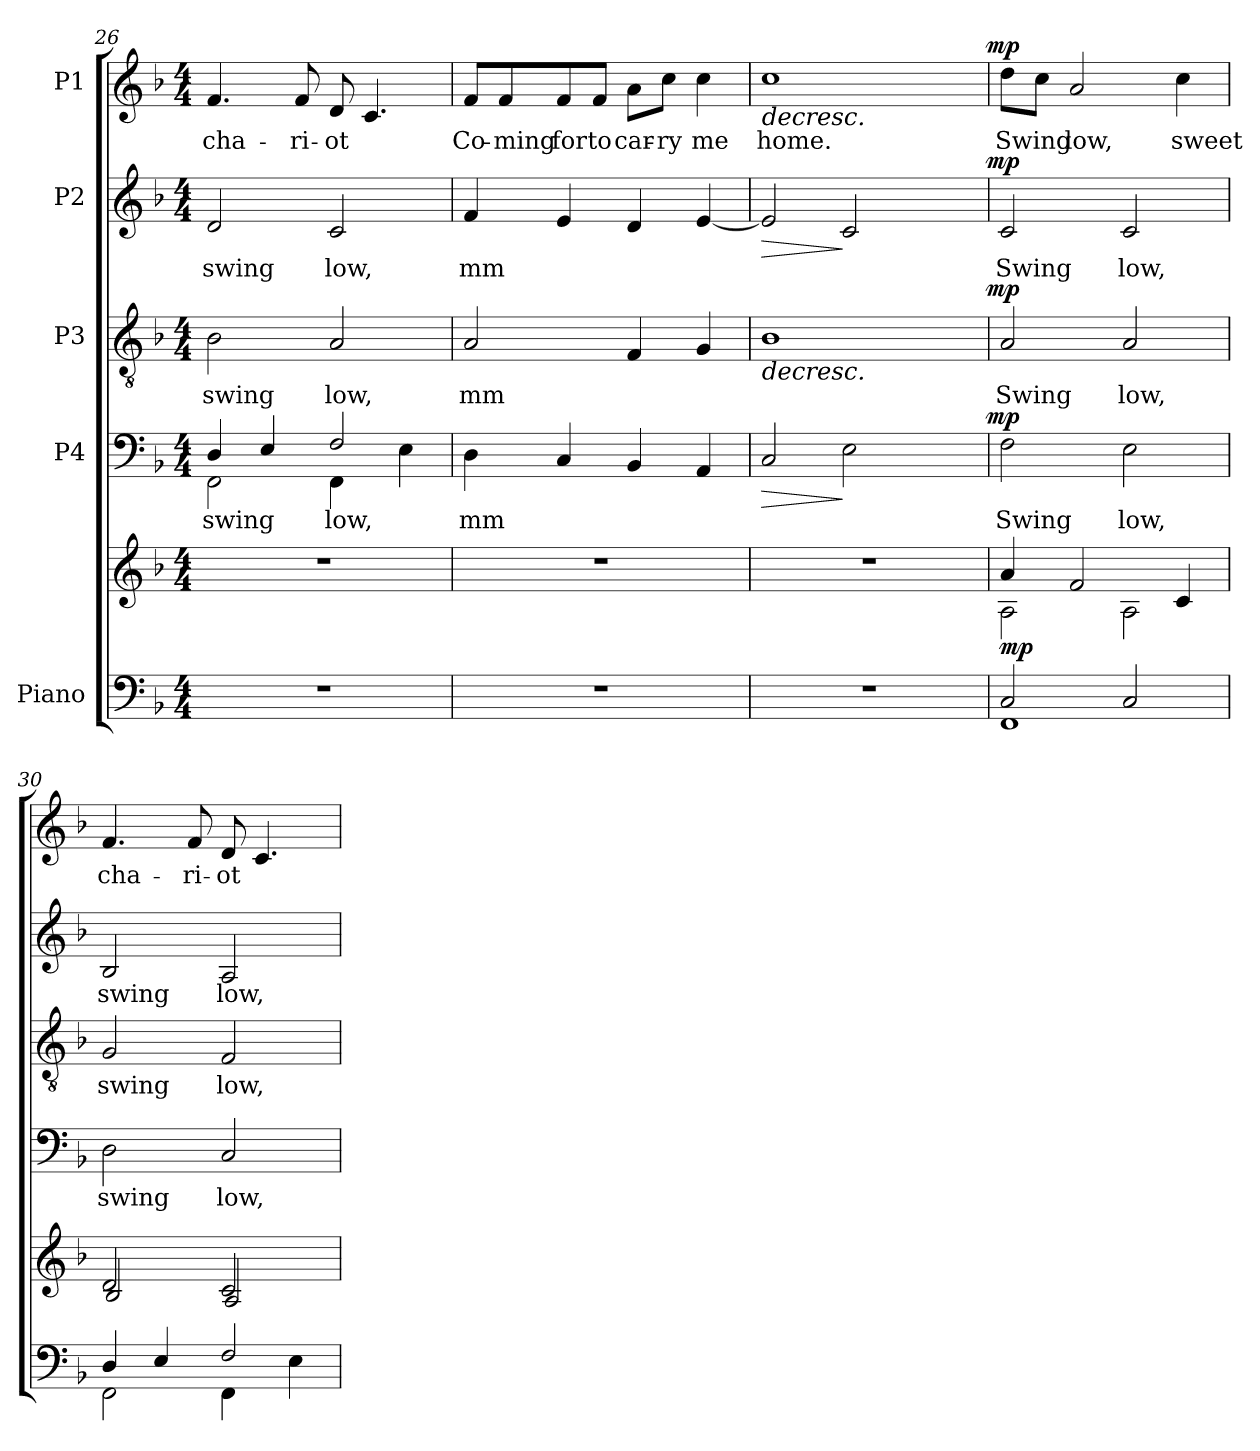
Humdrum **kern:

**kern	**kern	**dynam	**kern	**text	**dynam	**kern	**text	**dynam	**kern	**text	**dynam	**kern	**text	**dynam
*part5	*part5	*part5	*part4	*part4	*part4	*part3	*part3	*part3	*part2	*part2	*part2	*part1	*part1	*part1
*staff6	*staff5	*staff5/6	*staff4	*staff4	*staff4	*staff3	*staff3	*staff3	*staff2	*staff2	*staff2	*staff1	*staff1	*staff1
*I"Piano	*	*	*I"P4	*	*	*I"P3	*	*	*I"P2	*	*	*I"P1	*	*
*clefF4	*clefG2	*	*clefF4	*	*	*clefGv2	*	*	*clefG2	*	*	*clefG2	*	*
*	*	*	*	*	*	*ITrd7c12	*	*	*	*	*	*	*	*
*k[b-]	*k[b-]	*	*k[b-]	*	*	*k[b-]	*	*	*k[b-]	*	*	*k[b-]	*	*
*F:	*F:	*	*F:	*	*	*F:	*	*	*F:	*	*	*F:	*	*
*M4/4	*M4/4	*	*M4/4	*	*	*M4/4	*	*	*M4/4	*	*	*M4/4	*	*
=26	=26	=26	=26	=26	=26	=26	=26	=26	=26	=26	=26	=26	=26	=26
!	!	!	!	!LO:LY:b:color=#000000	!	!	!	!	!	!	!	!	!	!
*	*	*	*^	*	*	*	*	*	*	*	*	*	*	*
!	!	!	!	!	!	!	!	!LO:LY:b:color=#000000	!	!	!	!	!	!	!
!	!	!	!	!	!	!	!	!	!	!	!LO:LY:b:color=#000000	!	!	!	!
!	!	!	!	!	!	!	!	!	!	!	!	!	!	!LO:LY:b:color=#000000	!
1r	1r	.	4Di/	2FFi\	swing	.	2BB-i\	swing	.	2di/	swing	.	4.fi/	cha-	.
.	.	.	4Ei/	.	.	.	.	.	.	.	.	.	.	.	.
!	!	!	!	!	!	!	!	!	!	!	!	!	!	!LO:LY:b:color=#000000	!
.	.	.	.	.	.	.	.	.	.	.	.	.	8fi/	-ri-	.
!	!	!	!	!	!LO:LY:b:color=#000000	!	!	!	!	!	!	!	!	!	!
!	!	!	!	!	!	!	!	!LO:LY:b:color=#000000	!	!	!	!	!	!	!
!	!	!	!	!	!	!	!	!	!	!	!LO:LY:b:color=#000000	!	!	!	!
!	!	!	!	!	!	!	!	!	!	!	!	!	!	!LO:LY:b:color=#000000	!
.	.	.	2Fi/	4FFi\	low,	.	2AAi/	low,	.	2ci/	low,	.	8di/	-ot	.
.	.	.	.	.	.	.	.	.	.	.	.	.	4.ci/	.	.
.	.	.	.	4Ei\	.	.	.	.	.	.	.	.	.	.	.
*	*	*	*v	*v	*	*	*	*	*	*	*	*	*	*	*
=27	=27	=27	=27	=27	=27	=27	=27	=27	=27	=27	=27	=27	=27	=27
*	*	*	*^	*	*	*	*	*	*	*	*	*	*	*
!	!	!	!	!	!LO:LY:b:color=#000000	!	!	!	!	!	!	!	!	!	!
*	*	*	*v	*v	*	*	*	*	*	*	*	*	*	*	*
*	*	*	*^	*	*	*	*	*	*	*	*	*	*	*
!	!	!	!	!	!	!	!	!LO:LY:b:color=#000000	!	!	!	!	!	!	!
*	*	*	*v	*v	*	*	*	*	*	*	*	*	*	*	*
*	*	*	*^	*	*	*	*	*	*	*	*	*	*	*
!	!	!	!	!	!	!	!	!	!	!	!LO:LY:b:color=#000000	!	!	!	!
*	*	*	*v	*v	*	*	*	*	*	*	*	*	*	*	*
*	*	*	*^	*	*	*	*	*	*	*	*	*	*	*
!	!	!	!	!	!	!	!	!	!	!	!	!	!	!LO:LY:b:color=#000000	!
*	*	*	*v	*v	*	*	*	*	*	*	*	*	*	*	*
1r	1r	.	4Di\	mm	.	2AAi/	mm	.	4fi/	mm	.	8fi/L	Co-	.
!	!	!	!	!	!	!	!	!	!	!	!	!	!LO:LY:b:color=#000000	!
.	.	.	.	.	.	.	.	.	.	.	.	8fi/	-ming	.
!	!	!	!	!	!	!	!	!	!	!	!	!	!LO:LY:b:color=#000000	!
.	.	.	4Ci/	.	.	.	.	.	4ei/	.	.	8fi/	for	.
!	!	!	!	!	!	!	!	!	!	!	!	!	!LO:LY:b:color=#000000	!
.	.	.	.	.	.	.	.	.	.	.	.	8fi/J	to	.
!	!	!	!	!	!	!	!	!	!	!	!	!	!LO:LY:b:color=#000000	!
.	.	.	4BB-i/	.	.	4FFi/	.	.	4di/	.	.	8ai\L	car-	.
!	!	!	!	!	!	!	!	!	!	!	!	!	!LO:LY:b:color=#000000	!
.	.	.	.	.	.	.	.	.	.	.	.	8cci\J	-ry	.
!	!	!	!	!	!	!	!	!	!	!	!	!	!LO:LY:b:color=#000000	!
.	.	.	4AAi/	.	.	4GGi/	.	.	[4ei/	.	.	4cci\	me	.
=28	=28	=28	=28	=28	=28	=28	=28	=28	=28	=28	=28	=28	=28	=28
!	!	!	!	!	!LO:HP:b	!	!	!LO:HP:b	!	!	!LO:HP:b	!	!	!
!	!	!	!	!	!	!	!	!	!	!	!	!	!LO:LY:b:color=#000000	!LO:HP:b
*	*	*	*^	*	*	*^	*	*	*^	*	*	*^	*	*
1r	1r	.	2Ci/	2ryy	.	>	1BB-i	2ryy	.	>	2ei/]	2ryy	.	>	1cci	2ryy	home.	>
.	.	.	2Ei\	4ryy	.	]	.	4ryy	.	.	2ci/	4ryy	.	]	.	4ryy	.	.
.	.	.	.	8ryy	.	.	.	8ryy	.	.	.	8ryy	.	.	.	8ryy	.	.
.	.	.	.	16ryy	.	.	.	16ryy	.	.	.	16ryy	.	.	.	16ryy	.	.
.	.	.	.	32ryy	.	.	.	32ryy	.	.	.	32ryy	.	.	.	32ryy	.	.
.	.	.	.	64ryy	.	.	.	64ryy	.	.	.	64ryy	.	.	.	64ryy	.	.
.	.	.	.	128...ryy	.	.	.	128...ryy	.	.	.	128...ryy	.	.	.	128...ryy	.	.
.	.	.	.	1024ryy	.	mp	.	1024ryy	.	mp	.	1024ryy	.	mp	.	1024ryy	.	mp
.	.	.	.	.	.	.	.	.	.	]	.	.	.	.	.	.	.	]
*	*	*	*v	*v	*	*	*	*	*	*	*v	*v	*	*	*v	*v	*	*
*	*	*	*	*	*	*v	*v	*	*	*	*	*	*	*	*
=29	=29	=29	=29	=29	=29	=29	=29	=29	=29	=29	=29	=29	=29	=29
*^	*^	*	*	*	*	*	*	*	*	*	*	*	*	*
*	*	*	*	*	*^	*	*	*^	*	*	*^	*	*	*^	*	*
!	!	!	!	!	!	!	!LO:LY:b:color=#000000	!	!	!	!	!	!	!	!	!	!	!	!	!
*	*	*	*	*	*v	*v	*	*	*	*	*	*	*v	*v	*	*	*v	*v	*	*
*	*	*	*	*	*	*	*	*v	*v	*	*	*	*	*	*	*	*
*	*	*	*	*	*^	*	*	*^	*	*	*^	*	*	*^	*	*
!	!	!	!	!	!	!	!	!	!	!	!LO:LY:b:color=#000000	!	!	!	!	!	!	!	!	!
*	*	*	*	*	*v	*v	*	*	*	*	*	*	*v	*v	*	*	*v	*v	*	*
*	*	*	*	*	*	*	*	*v	*v	*	*	*	*	*	*	*	*
*	*	*	*	*	*^	*	*	*^	*	*	*^	*	*	*^	*	*
!	!	!	!	!	!	!	!	!	!	!	!	!	!	!	!LO:LY:b:color=#000000	!	!	!	!	!
*	*	*	*	*	*v	*v	*	*	*	*	*	*	*v	*v	*	*	*v	*v	*	*
*	*	*	*	*	*	*	*	*v	*v	*	*	*	*	*	*	*	*
*	*	*	*	*	*^	*	*	*^	*	*	*^	*	*	*^	*	*
!	!	!	!	!	!	!	!	!	!	!	!	!	!	!	!	!	!	!	!LO:LY:b:color=#000000	!
*	*	*	*	*	*v	*v	*	*	*	*	*	*	*v	*v	*	*	*v	*v	*	*
*	*	*	*	*	*	*	*	*v	*v	*	*	*	*	*	*	*	*
2Ci/	1FFi	4ai/	2Ai\	mp	2Fi\	Swing	.	2AAi/	Swing	.	2ci/	Swing	.	8ddi\L	Swing	.
.	.	.	.	.	.	.	.	.	.	.	.	.	.	8cci\J	.	.
!	!	!	!	!	!	!	!	!	!	!	!	!	!	!	!LO:LY:b:color=#000000	!
.	.	2fi/	.	.	.	.	.	.	.	.	.	.	.	2ai/	low,	.
!	!	!	!	!	!	!LO:LY:b:color=#000000	!	!	!	!	!	!	!	!	!	!
!	!	!	!	!	!	!	!	!	!LO:LY:b:color=#000000	!	!	!	!	!	!	!
!	!	!	!	!	!	!	!	!	!	!	!	!LO:LY:b:color=#000000	!	!	!	!
2Ci/	.	.	2Ai\	.	2Ei\	low,	.	2AAi/	low,	.	2ci/	low,	.	.	.	.
!	!	!	!	!	!	!	!	!	!	!	!	!	!	!	!LO:LY:b:color=#000000	!
.	.	4ci/	.	.	.	.	.	.	.	.	.	.	.	4cci\	sweet	.
!!LO:PB:g=z
=30	=30	=30	=30	=30	=30	=30	=30	=30	=30	=30	=30	=30	=30	=30	=30	=30
!	!	!	!	!	!	!LO:LY:b:color=#000000	!	!	!	!	!	!	!	!	!	!
!	!	!	!	!	!	!	!	!	!LO:LY:b:color=#000000	!	!	!	!	!	!	!
!	!	!	!	!	!	!	!	!	!	!	!	!LO:LY:b:color=#000000	!	!	!	!
!	!	!	!	!	!	!	!	!	!	!	!	!	!	!	!LO:LY:b:color=#000000	!
4Di/	2FFi\	2di/	2B-i/	.	2Di\	swing	.	2GGi/	swing	.	2B-i/	swing	.	4.fi/	cha-	.
4Ei/	.	.	.	.	.	.	.	.	.	.	.	.	.	.	.	.
!	!	!	!	!	!	!	!	!	!	!	!	!	!	!	!LO:LY:b:color=#000000	!
.	.	.	.	.	.	.	.	.	.	.	.	.	.	8fi/	-ri-	.
!	!	!	!	!	!	!LO:LY:b:color=#000000	!	!	!	!	!	!	!	!	!	!
!	!	!	!	!	!	!	!	!	!LO:LY:b:color=#000000	!	!	!	!	!	!	!
!	!	!	!	!	!	!	!	!	!	!	!	!LO:LY:b:color=#000000	!	!	!	!
!	!	!	!	!	!	!	!	!	!	!	!	!	!	!	!LO:LY:b:color=#000000	!
2Fi/	4FFi\	2ci/	2Ai/	.	2Ci/	low,	.	2FFi/	low,	.	2Ai/	low,	.	8di/	-ot	.
.	.	.	.	.	.	.	.	.	.	.	.	.	.	4.ci/	.	.
.	4Ei\	.	.	.	.	.	.	.	.	.	.	.	.	.	.	.
*v	*v	*	*	*	*	*	*	*	*	*	*	*	*	*	*	*
*	*v	*v	*	*	*	*	*	*	*	*	*	*	*	*	*
=	=	=	=	=	=	=	=	=	=	=	=	=	=	=
*-	*-	*-	*-	*-	*-	*-	*-	*-	*-	*-	*-	*-	*-	*-
